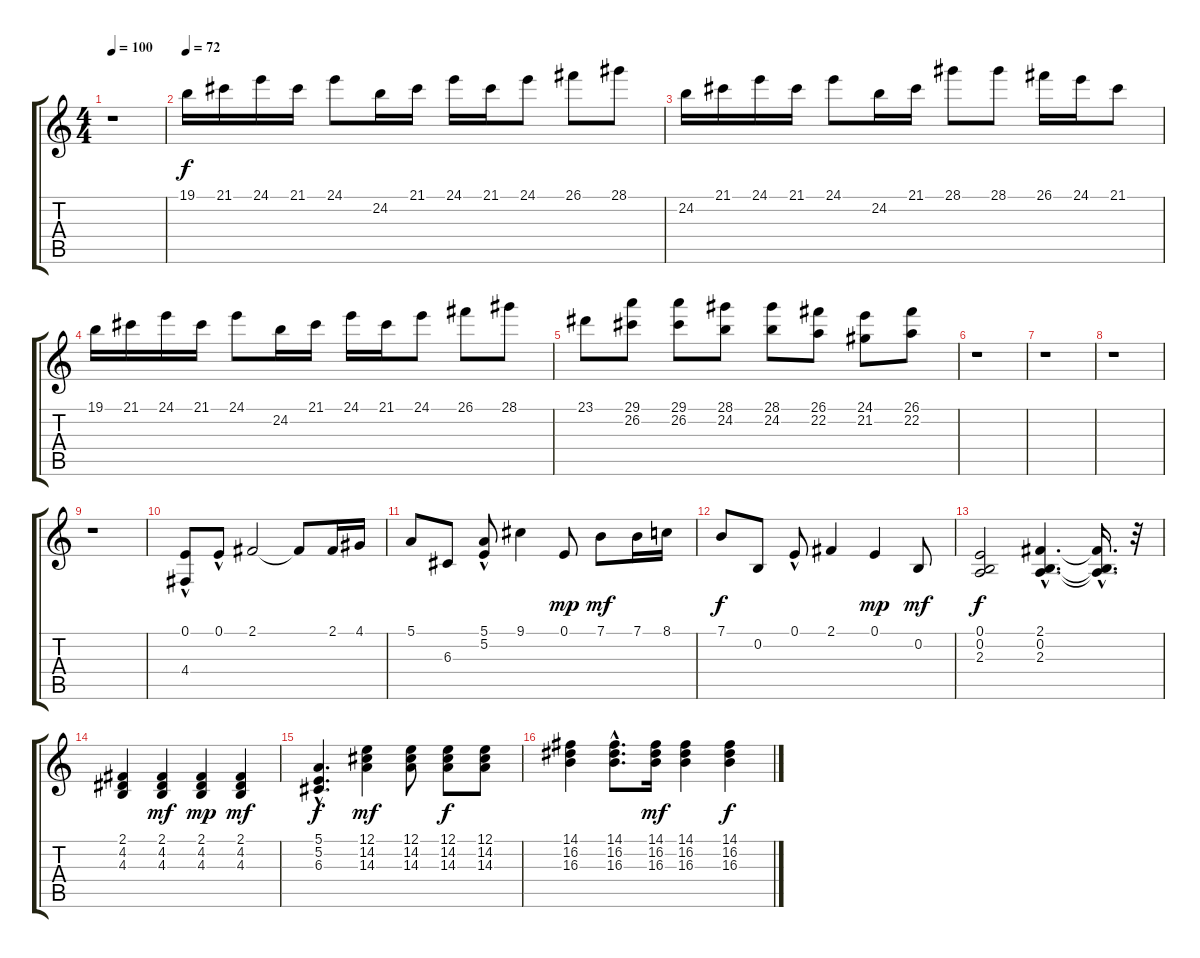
\track "" {instrument brightacousticpiano}
\staff {score tabs}
\tuning (E4 B3 G3 D3 A2 E2) {hide}
\ts (4 4)
\tempo 100
\clef g2
\ks c
r.1{dy f instrument brightacousticpiano} |
\tempo 72
19.1.16 21.1.16 24.1.16 21.1.16 24.1.8 24.2.16 21.1.16 24.1.16 21.1.16 24.1.8 26.1.8 28.1.8 |
24.2.16 21.1.16 24.1.16 21.1.16 24.1.8 24.2.16 21.1.16 28.1.8 28.1.8 26.1.16 24.1.16 21.1.8 |
19.1.16 21.1.16 24.1.16 21.1.16 24.1.8 24.2.16 21.1.16 24.1.16 21.1.16 24.1.8 26.1.8 28.1.8 |
23.1.8 (29.1 26.2).8 (29.1 26.2).8 (28.1 24.2).8 (28.1 24.2).8 (26.1 22.2).8 (24.1 21.2).8 (26.1 22.2).8 |
r.1 |
r.1 |
r.1 |
r.1 |
(0.1 4.4{hac}).8 0.1{hac}.8 2.1.2 2.1{t}.8 2.1.16 4.1.16 |
5.1.8 6.3.8 (5.1{hac} 5.2{hac}).8 9.1.4 0.1.8{dy mp} 7.1.8{dy mf} 7.1.16 8.1.16 |
7.1.8{dy f} 0.2.8 0.1{hac}.8 2.1.4 0.1.4{dy mp} 0.2.8{dy mf} |
(0.1 0.2 2.3).2{dy f} (2.1{hac} 0.2{hac} 2.3{hac}).4{d} (2.1{hac t} 0.2{hac t} 2.3{hac t}).16{d} r.32 |
(2.1 4.2 4.3).4 (2.1 4.2 4.3).4{dy mf} (2.1 4.2 4.3).4{dy mp} (2.1 4.2 4.3).4{dy mf} |
(5.1{hac} 5.2{hac} 6.3{hac}).4{d dy f} (12.1 14.2 14.3).4{dy mf} (12.1 14.2 14.3).8 (12.1 14.2 14.3).8{dy f} (12.1 14.2 14.3).8 |
(14.1 16.2 16.3).4 (14.1{hac} 16.2{hac} 16.3{hac}).8{d} (14.1 16.2 16.3).16{dy mf} (14.1 16.2 16.3).4 (14.1 16.2 16.3).4{dy f}
